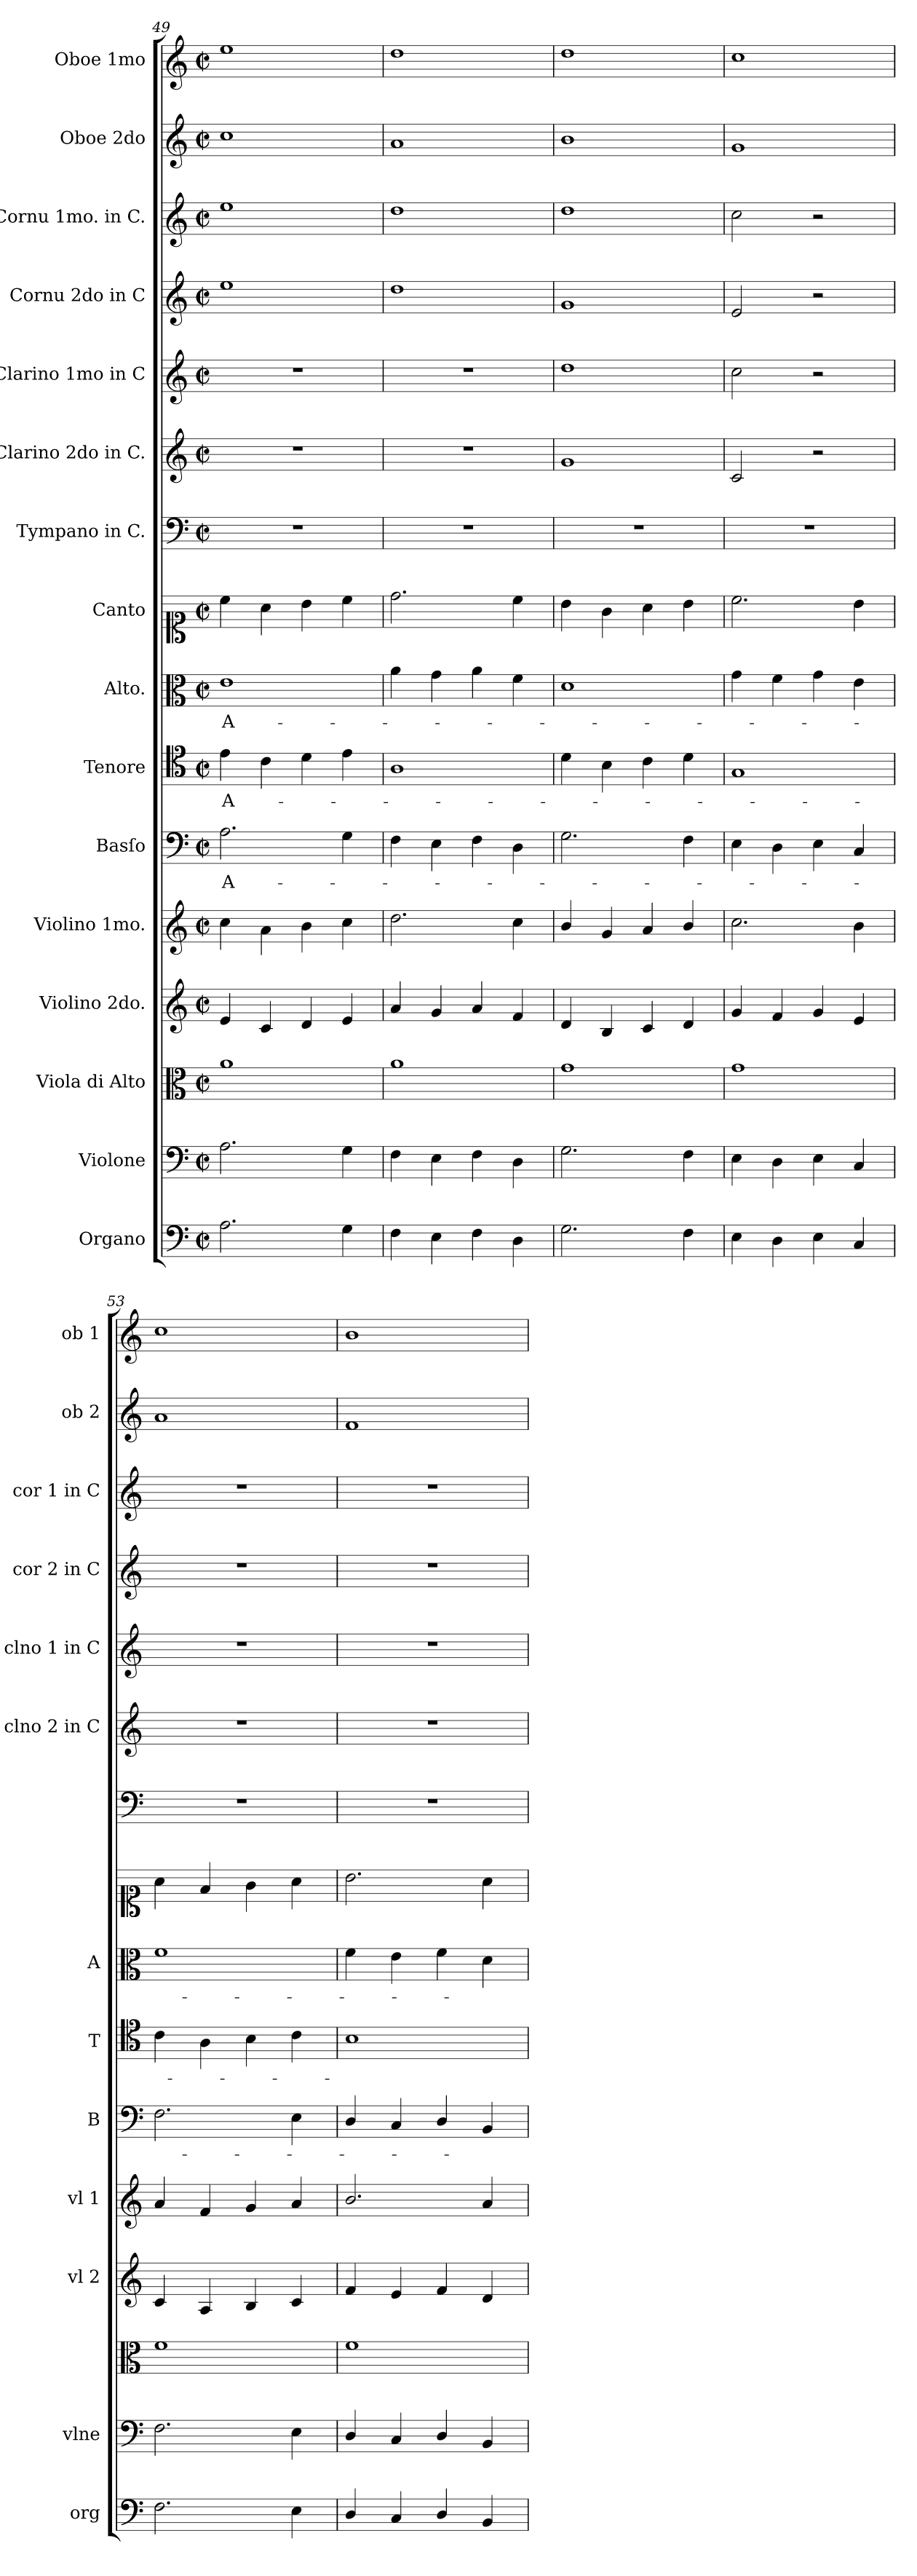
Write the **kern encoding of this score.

**kern	**kern	**kern	**kern	**kern	**kern	**text	**kern	**text	**kern	**text	**kern	**kern	**kern	**kern	**kern	**kern	**kern	**kern
*part16	*part15	*part14	*part13	*part12	*part11	*part11	*part10	*part10	*part9	*part9	*part8	*part7	*part6	*part5	*part4	*part3	*part2	*part1
*staff16	*staff15	*staff14	*staff13	*staff12	*staff11	*staff11	*staff10	*staff10	*staff9	*staff9	*staff8	*staff7	*staff6	*staff5	*staff4	*staff3	*staff2	*staff1
*I"Organo	*I"Violone	*I"Viola di Alto	*I"Violino 2do.	*I"Violino 1mo.	*I"Basſo	*	*I"Tenore	*	*I"Alto.	*	*I"Canto	*I"Tympano in C.	*I"Clarino 2do in C.	*I"Clarino 1mo in C	*I"Cornu 2do in C	*I"Cornu 1mo. in C.	*I"Oboe 2do	*I"Oboe 1mo
*I'org	*I'vlne	*	*I'vl 2	*I'vl 1	*I'B	*	*I'T	*	*I'A	*	*	*	*I'clno 2 in C	*I'clno 1 in C	*I'cor 2 in C	*I'cor 1 in C	*I'ob 2	*I'ob 1
*clefF4	*clefF4	*clefC3	*clefG2	*clefG2	*clefF4	*	*clefC4	*	*clefC3	*	*clefC1	*clefF4	*clefG2	*clefG2	*clefG2	*clefG2	*clefG2	*clefG2
*k[]	*k[]	*k[]	*k[]	*k[]	*k[]	*	*k[]	*	*k[]	*	*k[]	*k[]	*k[]	*k[]	*k[]	*k[]	*k[]	*k[]
*C:	*C:	*C:	*C:	*C:	*C:	*	*C:	*	*C:	*	*C:	*C:	*C:	*C:	*C:	*C:	*C:	*C:
*M2/2	*M2/2	*M2/2	*M2/2	*M2/2	*M2/2	*	*M2/2	*	*M2/2	*	*M2/2	*M2/2	*M2/2	*M2/2	*M2/2	*M2/2	*M2/2	*M2/2
*met(c|)	*met(c|)	*met(c|)	*met(c|)	*met(c|)	*met(c|)	*	*met(c|)	*	*met(c|)	*	*met(c|)	*met(c|)	*met(c|)	*met(c|)	*met(c|)	*met(c|)	*met(c|)	*met(c|)
=49	=49	=49	=49	=49	=49	=49	=49	=49	=49	=49	=49	=49	=49	=49	=49	=49	=49	=49
2.A\	2.A\	1a	4e/	4cc\	2.A\	A-	4e\	A-	1e	A-	4cc\	1r	1r	1r	1ee	1ee	1cc	1ee
.	.	.	4c/	4a\	.	.	4c\	.	.	.	4a\	.	.	.	.	.	.	.
.	.	.	4d/	4b\	.	.	4d\	.	.	.	4b\	.	.	.	.	.	.	.
4G\	4G\	.	4e/	4cc\	4G\	.	4e\	.	.	.	4cc\	.	.	.	.	.	.	.
=50	=50	=50	=50	=50	=50	=50	=50	=50	=50	=50	=50	=50	=50	=50	=50	=50	=50	=50
4F\	4F\	1a	4a/	2.dd\	4F\	.	1A	.	4a\	.	2.dd\	1r	1r	1r	1dd	1dd	1a	1dd
4E\	4E\	.	4g/	.	4E\	.	.	.	4g\	.	.	.	.	.	.	.	.	.
4F\	4F\	.	4a/	.	4F\	.	.	.	4a\	.	.	.	.	.	.	.	.	.
4D\	4D\	.	4f/	4cc\	4D\	.	.	.	4f\	.	4cc\	.	.	.	.	.	.	.
=51	=51	=51	=51	=51	=51	=51	=51	=51	=51	=51	=51	=51	=51	=51	=51	=51	=51	=51
2.G\	2.G\	1g	4d/	4b/	2.G\	.	4d\	.	1d	.	4b\	1r	1g	1dd	1g	1dd	1b	1dd
.	.	.	4B/	4g/	.	.	4B\	.	.	.	4g\	.	.	.	.	.	.	.
.	.	.	4c/	4a/	.	.	4c\	.	.	.	4a\	.	.	.	.	.	.	.
4F\	4F\	.	4d/	4b/	4F\	.	4d\	.	.	.	4b\	.	.	.	.	.	.	.
=52	=52	=52	=52	=52	=52	=52	=52	=52	=52	=52	=52	=52	=52	=52	=52	=52	=52	=52
4E\	4E\	1g	4g/	2.cc\	4E\	.	1G	.	4g\	.	2.cc\	1r	2c/	2cc\	2e/	2cc\	1g	1cc
4D\	4D\	.	4f/	.	4D\	.	.	.	4f\	.	.	.	.	.	.	.	.	.
4E\	4E\	.	4g/	.	4E\	.	.	.	4g\	.	.	.	2r	2r	2r	2r	.	.
4C/	4C/	.	4e/	4b\	4C/	.	.	.	4e\	.	4b\	.	.	.	.	.	.	.
=53	=53	=53	=53	=53	=53	=53	=53	=53	=53	=53	=53	=53	=53	=53	=53	=53	=53	=53
2.F\	2.F\	1f	4c/	4a/	2.F\	.	4c\	.	1f	.	4a\	1r	1r	1r	1r	1r	1a	1cc
.	.	.	4A/	4f/	.	.	4A\	.	.	.	4f/	.	.	.	.	.	.	.
.	.	.	4B/	4g/	.	.	4B\	.	.	.	4g\	.	.	.	.	.	.	.
4E\	4E\	.	4c/	4a/	4E\	.	4c\	.	.	.	4a\	.	.	.	.	.	.	.
=54	=54	=54	=54	=54	=54	=54	=54	=54	=54	=54	=54	=54	=54	=54	=54	=54	=54	=54
4D/	4D/	1f	4f/	2.b/	4D/	.	1B	.	4f\	.	2.b\	1r	1r	1r	1r	1r	1f	1b
4C/	4C/	.	4e/	.	4C/	.	.	.	4e\	.	.	.	.	.	.	.	.	.
4D/	4D/	.	4f/	.	4D/	.	.	.	4f\	.	.	.	.	.	.	.	.	.
4BB/	4BB/	.	4d/	4a/	4BB/	.	.	.	4d\	.	4a\	.	.	.	.	.	.	.
=	=	=	=	=	=	=	=	=	=	=	=	=	=	=	=	=	=	=
*-	*-	*-	*-	*-	*-	*-	*-	*-	*-	*-	*-	*-	*-	*-	*-	*-	*-	*-
